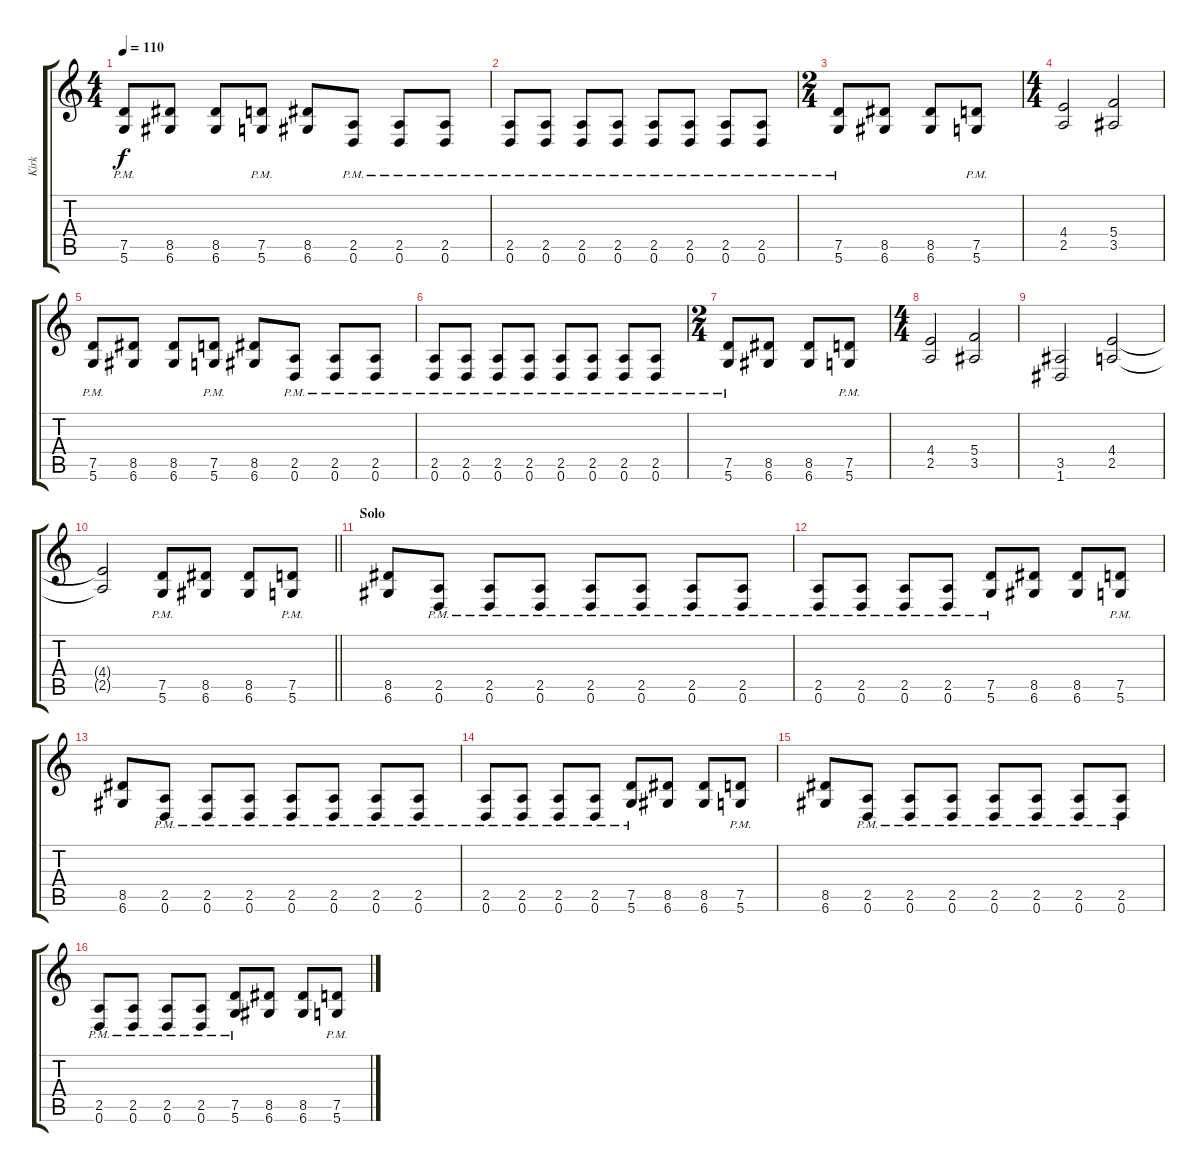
\track ("Kirk" "Kirk") {instrument distortionguitar}
\staff {score tabs}
\tuning (D4 A3 F3 C3 G2 D2) {hide}
\ts (4 4)
\tempo 110
\clef g2
\ks c
(7.5{pm} 5.6{pm}).8{dy f} (8.5 6.6).8 (8.5 6.6).8 (7.5{pm} 5.6{pm}).8 (8.5 6.6).8 (2.5{pm} 0.6{pm}).8 (2.5{pm} 0.6{pm}).8 (2.5{pm} 0.6{pm}).8 |
(2.5{pm} 0.6{pm}).8 (2.5{pm} 0.6{pm}).8 (2.5{pm} 0.6{pm}).8 (2.5{pm} 0.6{pm}).8 (2.5{pm} 0.6{pm}).8 (2.5{pm} 0.6{pm}).8 (2.5{pm} 0.6{pm}).8 (2.5{pm} 0.6{pm}).8 |
\ts (2 4)
(7.5{pm} 5.6{pm}).8 (8.5 6.6).8 (8.5 6.6).8 (7.5{pm} 5.6{pm}).8 |
\ts (4 4)
(4.4 2.5).2 (5.4 3.5).2 |
(7.5{pm} 5.6{pm}).8 (8.5 6.6).8 (8.5 6.6).8 (7.5{pm} 5.6{pm}).8 (8.5 6.6).8 (2.5{pm} 0.6{pm}).8 (2.5{pm} 0.6{pm}).8 (2.5{pm} 0.6{pm}).8 |
(2.5{pm} 0.6{pm}).8 (2.5{pm} 0.6{pm}).8 (2.5{pm} 0.6{pm}).8 (2.5{pm} 0.6{pm}).8 (2.5{pm} 0.6{pm}).8 (2.5{pm} 0.6{pm}).8 (2.5{pm} 0.6{pm}).8 (2.5{pm} 0.6{pm}).8 |
\ts (2 4)
(7.5{pm} 5.6{pm}).8 (8.5 6.6).8 (8.5 6.6).8 (7.5{pm} 5.6{pm}).8 |
\ts (4 4)
(4.4 2.5).2 (5.4 3.5).2 |
(3.5 1.6).2 (4.4 2.5).2 |
\barLineRight lightlight
(4.4{t} 2.5{t}).2 (7.5{pm} 5.6{pm}).8{volume 5} (8.5 6.6).8 (8.5 6.6).8 (7.5{pm} 5.6{pm}).8 |
\section ("" "Solo")
(8.5 6.6).8 (2.5{pm} 0.6{pm}).8 (2.5{pm} 0.6{pm}).8 (2.5{pm} 0.6{pm}).8 (2.5{pm} 0.6{pm}).8 (2.5{pm} 0.6{pm}).8 (2.5{pm} 0.6{pm}).8 (2.5{pm} 0.6{pm}).8 |
(2.5{pm} 0.6{pm}).8 (2.5{pm} 0.6{pm}).8 (2.5{pm} 0.6{pm}).8 (2.5{pm} 0.6{pm}).8 (7.5{pm} 5.6{pm}).8 (8.5 6.6).8 (8.5 6.6).8 (7.5{pm} 5.6{pm}).8 |
(8.5 6.6).8 (2.5{pm} 0.6{pm}).8 (2.5{pm} 0.6{pm}).8 (2.5{pm} 0.6{pm}).8 (2.5{pm} 0.6{pm}).8 (2.5{pm} 0.6{pm}).8 (2.5{pm} 0.6{pm}).8 (2.5{pm} 0.6{pm}).8 |
(2.5{pm} 0.6{pm}).8 (2.5{pm} 0.6{pm}).8 (2.5{pm} 0.6{pm}).8 (2.5{pm} 0.6{pm}).8 (7.5{pm} 5.6{pm}).8 (8.5 6.6).8 (8.5 6.6).8 (7.5{pm} 5.6{pm}).8 |
(8.5 6.6).8 (2.5{pm} 0.6{pm}).8 (2.5{pm} 0.6{pm}).8 (2.5{pm} 0.6{pm}).8 (2.5{pm} 0.6{pm}).8 (2.5{pm} 0.6{pm}).8 (2.5{pm} 0.6{pm}).8 (2.5{pm} 0.6{pm}).8 |
(2.5{pm} 0.6{pm}).8 (2.5{pm} 0.6{pm}).8 (2.5{pm} 0.6{pm}).8 (2.5{pm} 0.6{pm}).8 (7.5{pm} 5.6{pm}).8 (8.5 6.6).8 (8.5 6.6).8 (7.5{pm} 5.6{pm}).8
